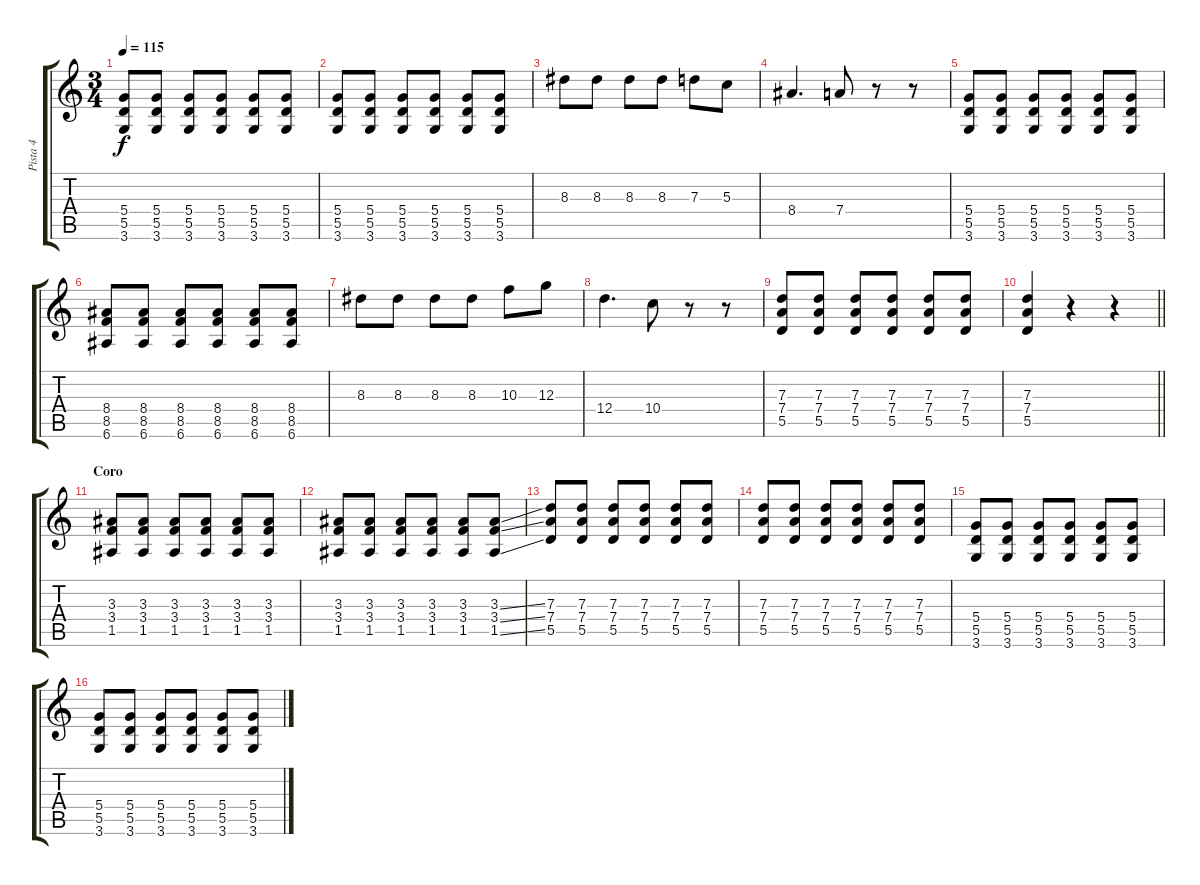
\track ("Pista 4" "Pista 4") {instrument distortionguitar}
\staff {score tabs}
\tuning (E4 B3 G3 D3 A2 E2) {hide}
\ts (3 4)
\tempo 115
\clef g2
\ks c
(5.4 5.5 3.6).8{dy f} (5.4 5.5 3.6).8 (5.4 5.5 3.6).8 (5.4 5.5 3.6).8 (5.4 5.5 3.6).8 (5.4 5.5 3.6).8 |
(5.4 5.5 3.6).8 (5.4 5.5 3.6).8 (5.4 5.5 3.6).8 (5.4 5.5 3.6).8 (5.4 5.5 3.6).8 (5.4 5.5 3.6).8 |
8.3.8{volume 16 instrument overdrivenguitar} 8.3.8 8.3.8 8.3.8 7.3.8 5.3.8 |
8.4.4{d} 7.4.8 r.8 r.8 |
(5.4 5.5 3.6).8 (5.4 5.5 3.6).8 (5.4 5.5 3.6).8 (5.4 5.5 3.6).8 (5.4 5.5 3.6).8 (5.4 5.5 3.6).8 |
(8.4 8.5 6.6).8 (8.4 8.5 6.6).8 (8.4 8.5 6.6).8 (8.4 8.5 6.6).8 (8.4 8.5 6.6).8 (8.4 8.5 6.6).8 |
8.3.8{volume 16 instrument overdrivenguitar} 8.3.8 8.3.8 8.3.8 10.3.8 12.3.8 |
12.4.4{d} 10.4.8 r.8 r.8 |
(7.3 7.4 5.5).8 (7.3 7.4 5.5).8 (7.3 7.4 5.5).8 (7.3 7.4 5.5).8 (7.3 7.4 5.5).8 (7.3 7.4 5.5).8 |
\barLineRight lightlight
(7.3 7.4 5.5).4 r.4 r.4 |
\section ("" "Coro")
(3.3 3.4 1.5).8{volume 16 instrument distortionguitar} (3.3 3.4 1.5).8 (3.3 3.4 1.5).8 (3.3 3.4 1.5).8 (3.3 3.4 1.5).8 (3.3 3.4 1.5).8 |
(3.3 3.4 1.5).8 (3.3 3.4 1.5).8 (3.3 3.4 1.5).8 (3.3 3.4 1.5).8 (3.3 3.4 1.5).8 (3.3{ss} 3.4{ss} 1.5{ss}).8 |
(7.3 7.4 5.5).8 (7.3 7.4 5.5).8 (7.3 7.4 5.5).8 (7.3 7.4 5.5).8 (7.3 7.4 5.5).8 (7.3 7.4 5.5).8 |
(7.3 7.4 5.5).8 (7.3 7.4 5.5).8 (7.3 7.4 5.5).8 (7.3 7.4 5.5).8 (7.3 7.4 5.5).8 (7.3 7.4 5.5).8 |
(5.4 5.5 3.6).8 (5.4 5.5 3.6).8 (5.4 5.5 3.6).8 (5.4 5.5 3.6).8 (5.4 5.5 3.6).8 (5.4 5.5 3.6).8 |
(5.4 5.5 3.6).8 (5.4 5.5 3.6).8 (5.4 5.5 3.6).8 (5.4 5.5 3.6).8 (5.4 5.5 3.6).8 (5.4 5.5 3.6).8
